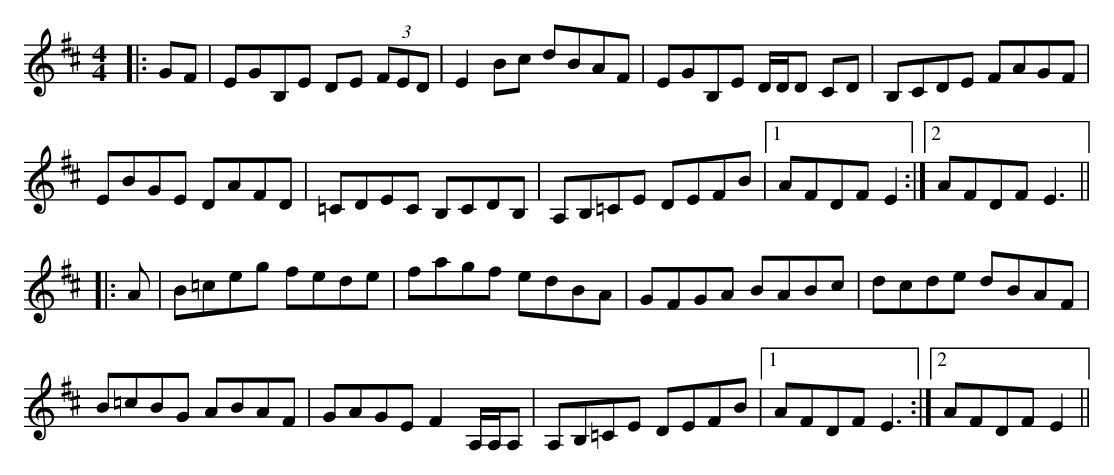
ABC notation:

X:1
M:4/4
K:Edor
|:GF|EGB,E DE (3FED|E2 Bc dBAF|EGB,E D/D/D CD|B,CDE FAGF|
EBGE DAFD|=CDEC B,CDB,|A,B,=CE DEFB|1 AFDF E2:|2 AFDF E3||
|:A|B=ceg fede|fagf edBA|GFGA BABc|dcde dBAF|
B=cBG ABAF|GAGE F2 A,/A,/A,|A,B,=CE DEFB|1 AFDF E3:|2 AFDF E2||
